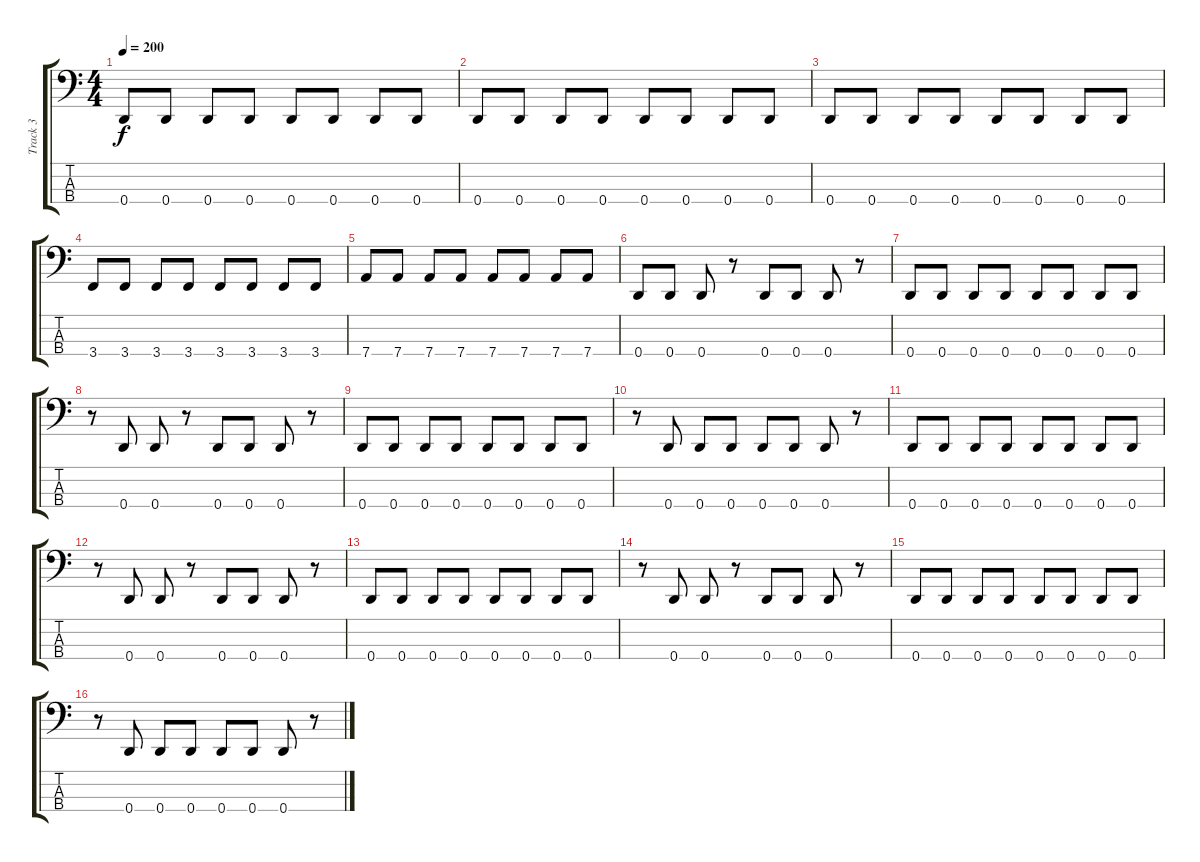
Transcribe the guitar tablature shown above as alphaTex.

\track ("Track 3" "Track 3") {instrument electricbassfinger}
\staff {score tabs}
\tuning (G2 D2 A1 D1) {hide}
\ts (4 4)
\tempo 200
\clef f4
\ks c
0.4.8{dy f} 0.4.8 0.4.8 0.4.8 0.4.8 0.4.8 0.4.8 0.4.8 |
0.4.8 0.4.8 0.4.8 0.4.8 0.4.8 0.4.8 0.4.8 0.4.8 |
0.4.8 0.4.8 0.4.8 0.4.8 0.4.8 0.4.8 0.4.8 0.4.8 |
3.4.8 3.4.8 3.4.8 3.4.8 3.4.8 3.4.8 3.4.8 3.4.8 |
7.4.8 7.4.8 7.4.8 7.4.8 7.4.8 7.4.8 7.4.8 7.4.8 |
0.4.8 0.4.8 0.4.8 r.8 0.4.8 0.4.8 0.4.8 r.8 |
0.4.8 0.4.8 0.4.8 0.4.8 0.4.8 0.4.8 0.4.8 0.4.8 |
r.8 0.4.8 0.4.8 r.8 0.4.8 0.4.8 0.4.8 r.8 |
0.4.8 0.4.8 0.4.8 0.4.8 0.4.8 0.4.8 0.4.8 0.4.8 |
r.8 0.4.8 0.4.8 0.4.8 0.4.8 0.4.8 0.4.8 r.8 |
0.4.8 0.4.8 0.4.8 0.4.8 0.4.8 0.4.8 0.4.8 0.4.8 |
r.8 0.4.8 0.4.8 r.8 0.4.8 0.4.8 0.4.8 r.8 |
0.4.8 0.4.8 0.4.8 0.4.8 0.4.8 0.4.8 0.4.8 0.4.8 |
r.8 0.4.8 0.4.8 r.8 0.4.8 0.4.8 0.4.8 r.8 |
0.4.8 0.4.8 0.4.8 0.4.8 0.4.8 0.4.8 0.4.8 0.4.8 |
r.8 0.4.8 0.4.8 0.4.8 0.4.8 0.4.8 0.4.8 r.8
